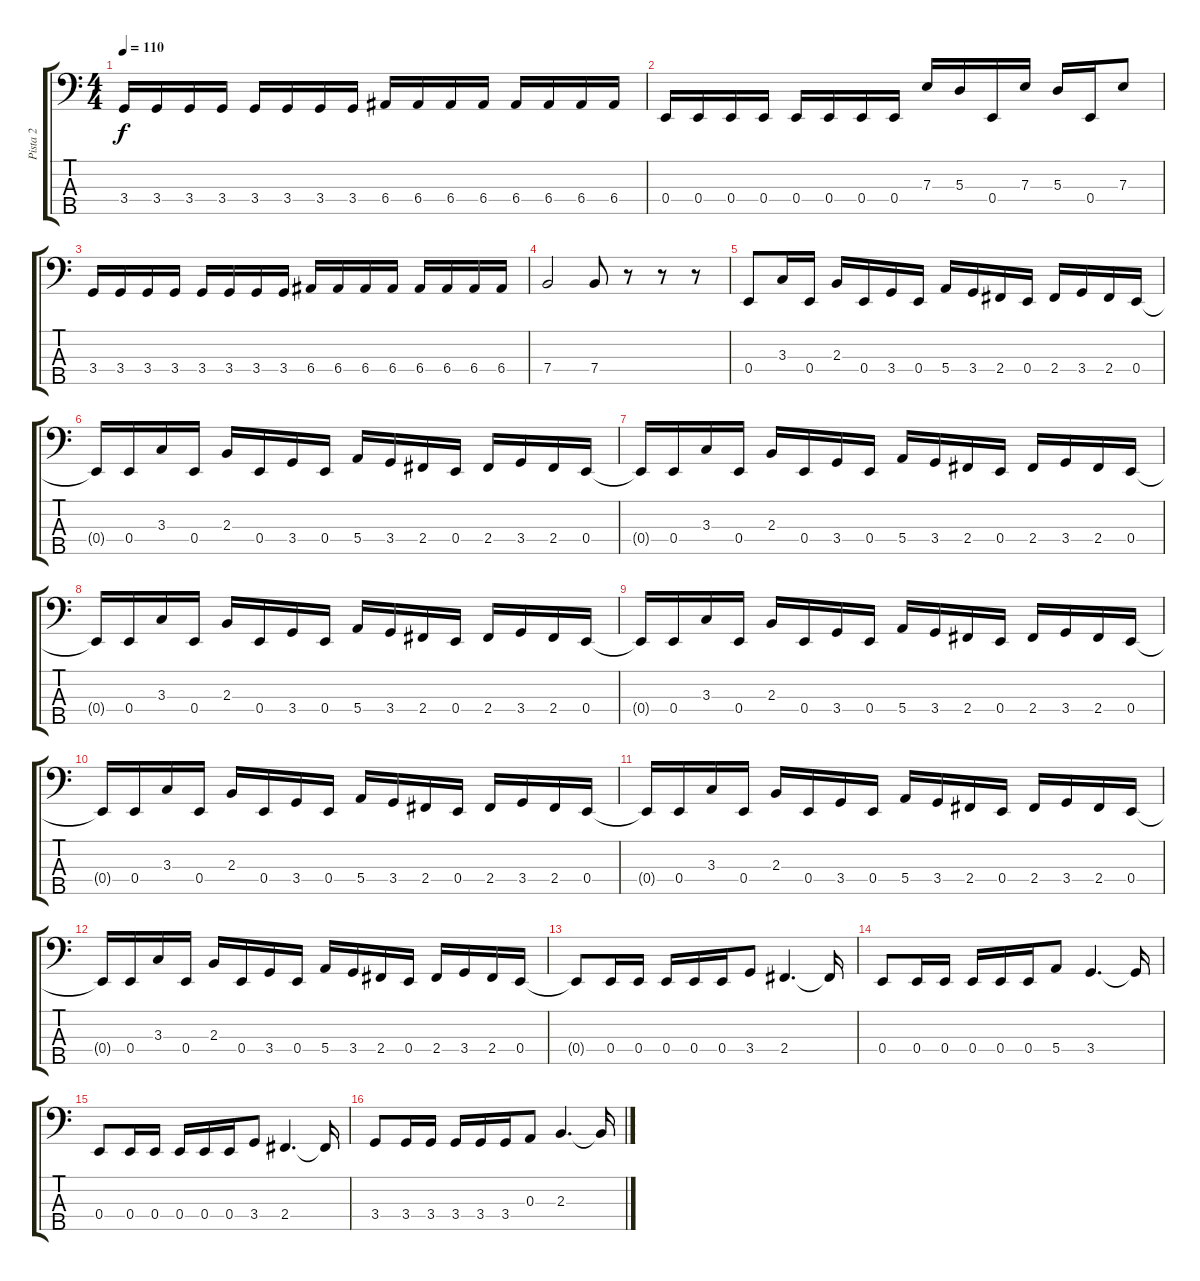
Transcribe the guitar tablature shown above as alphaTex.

\track ("Pista 2" "Pista 2") {instrument electricbassfinger}
\staff {score tabs}
\tuning (G2 D2 A1 E1 B0) {hide}
\ts (4 4)
\tempo 110
\clef f4
\ks c
3.4.16{dy f} 3.4.16 3.4.16 3.4.16 3.4.16 3.4.16 3.4.16 3.4.16 6.4.16 6.4.16 6.4.16 6.4.16 6.4.16 6.4.16 6.4.16 6.4.16 |
0.4.16 0.4.16 0.4.16 0.4.16 0.4.16 0.4.16 0.4.16 0.4.16 7.3.16 5.3.16 0.4.16 7.3.16 5.3.16 0.4.16 7.3.8 |
3.4.16 3.4.16 3.4.16 3.4.16 3.4.16 3.4.16 3.4.16 3.4.16 6.4.16 6.4.16 6.4.16 6.4.16 6.4.16 6.4.16 6.4.16 6.4.16 |
7.4.2 7.4.8 r.8 r.8 r.8 |
0.4.8 3.3.16 0.4.16 2.3.16 0.4.16 3.4.16 0.4.16 5.4.16 3.4.16 2.4.16 0.4.16 2.4.16 3.4.16 2.4.16 0.4.16 |
0.4{t}.16 0.4.16 3.3.16 0.4.16 2.3.16 0.4.16 3.4.16 0.4.16 5.4.16 3.4.16 2.4.16 0.4.16 2.4.16 3.4.16 2.4.16 0.4.16 |
0.4{t}.16 0.4.16 3.3.16 0.4.16 2.3.16 0.4.16 3.4.16 0.4.16 5.4.16 3.4.16 2.4.16 0.4.16 2.4.16 3.4.16 2.4.16 0.4.16 |
0.4{t}.16 0.4.16 3.3.16 0.4.16 2.3.16 0.4.16 3.4.16 0.4.16 5.4.16 3.4.16 2.4.16 0.4.16 2.4.16 3.4.16 2.4.16 0.4.16 |
0.4{t}.16 0.4.16 3.3.16 0.4.16 2.3.16 0.4.16 3.4.16 0.4.16 5.4.16 3.4.16 2.4.16 0.4.16 2.4.16 3.4.16 2.4.16 0.4.16 |
0.4{t}.16 0.4.16 3.3.16 0.4.16 2.3.16 0.4.16 3.4.16 0.4.16 5.4.16 3.4.16 2.4.16 0.4.16 2.4.16 3.4.16 2.4.16 0.4.16 |
0.4{t}.16 0.4.16 3.3.16 0.4.16 2.3.16 0.4.16 3.4.16 0.4.16 5.4.16 3.4.16 2.4.16 0.4.16 2.4.16 3.4.16 2.4.16 0.4.16 |
0.4{t}.16 0.4.16 3.3.16 0.4.16 2.3.16 0.4.16 3.4.16 0.4.16 5.4.16 3.4.16 2.4.16 0.4.16 2.4.16 3.4.16 2.4.16 0.4.16 |
0.4{t}.8 0.4.16 0.4.16 0.4.16 0.4.16 0.4.16 3.4.8 2.4.4{d} 2.4{t}.16 |
0.4.8 0.4.16 0.4.16 0.4.16 0.4.16 0.4.16 5.4.8 3.4.4{d} 3.4{t}.16 |
0.4.8 0.4.16 0.4.16 0.4.16 0.4.16 0.4.16 3.4.8 2.4.4{d} 2.4{t}.16 |
3.4.8 3.4.16 3.4.16 3.4.16 3.4.16 3.4.16 0.3.8 2.3.4{d} 2.3{t}.16
